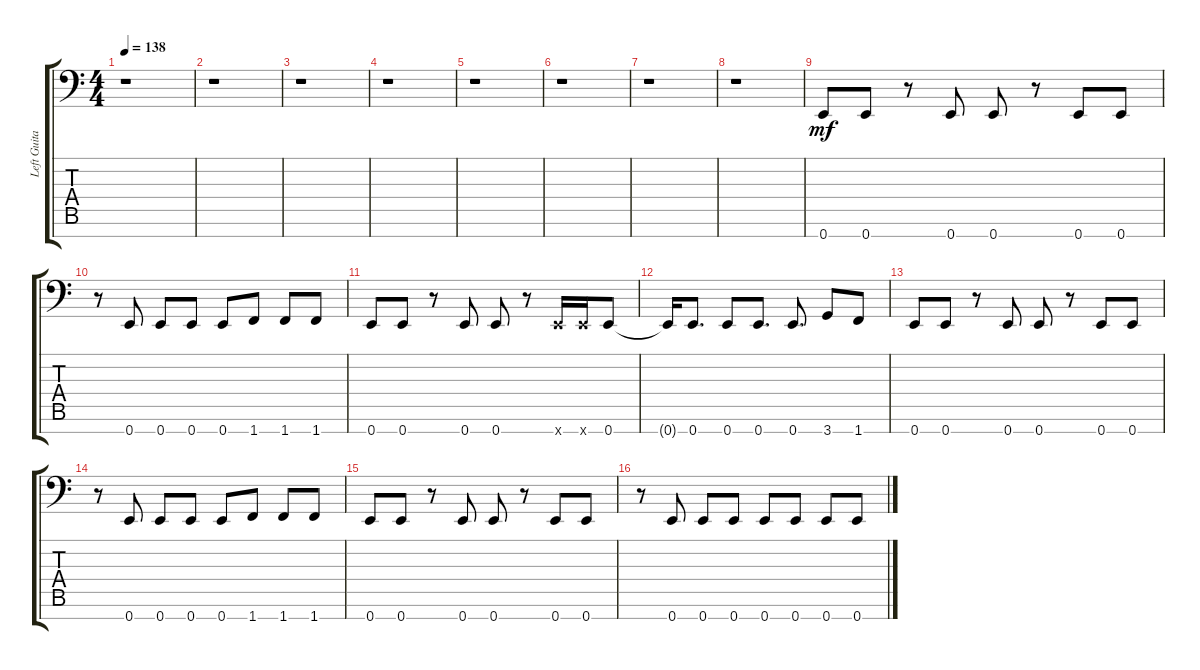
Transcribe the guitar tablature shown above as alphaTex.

\track ("Left Guitar" "Left Guita") {instrument distortionguitar}
\staff {score tabs}
\tuning (B3 Gb3 Db3 A2 E2 B1 E1) {hide}
\ts (4 4)
\tempo 138
\clef f4
\ks c
r.1{dy mf} |
r.1 |
r.1 |
r.1 |
r.1 |
r.1 |
r.1 |
r.1 |
0.7.8 0.7.8 r.8 0.7.8 0.7.8 r.8 0.7.8 0.7.8 |
r.8 0.7.8 0.7.8 0.7.8 0.7.8 1.7.8 1.7.8 1.7.8 |
0.7.8 0.7.8 r.8 0.7.8 0.7.8 r.8 0.7{x}.16 0.7{x}.16 0.7.8 |
0.7{t}.16 0.7.8{d} 0.7.8 0.7.8{d} 0.7.8{d} 3.7.8 1.7.8 |
0.7.8 0.7.8 r.8 0.7.8 0.7.8 r.8 0.7.8 0.7.8 |
r.8 0.7.8 0.7.8 0.7.8 0.7.8 1.7.8 1.7.8 1.7.8 |
0.7.8 0.7.8 r.8 0.7.8 0.7.8 r.8 0.7.8 0.7.8 |
r.8 0.7.8 0.7.8 0.7.8 0.7.8 0.7.8 0.7.8 0.7.8
